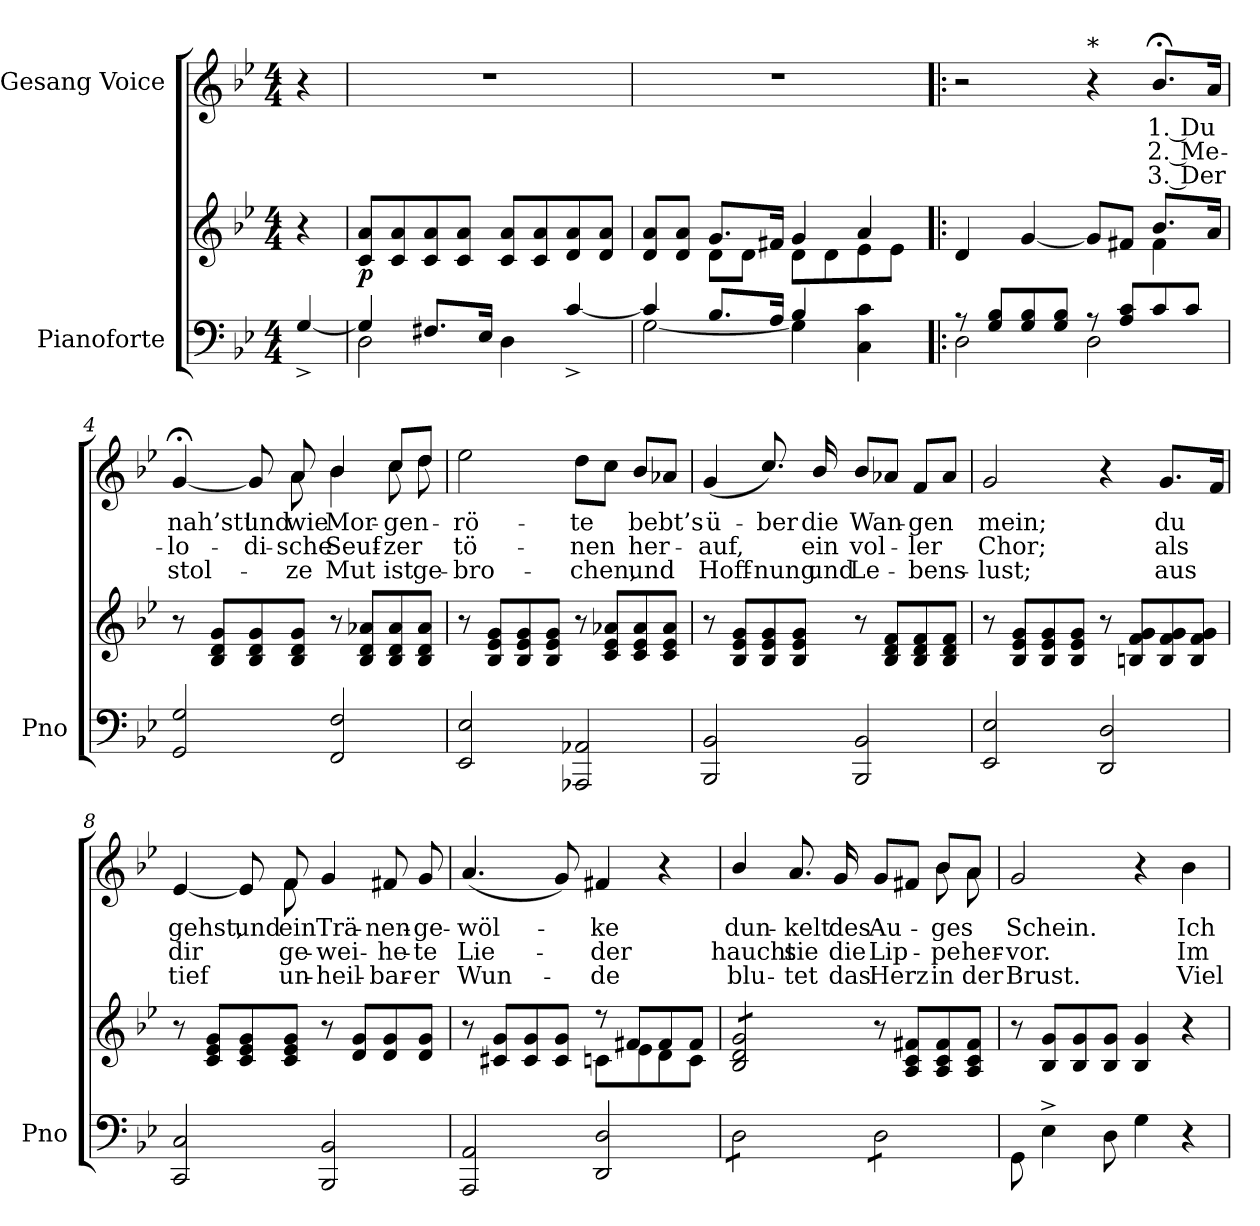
**kern	**kern	**dynam	**kern	**text	**text	**text
*part2	*part2	*part2	*part1	*part1	*part1	*part1
*staff3	*staff2	*staff2/3	*staff1	*staff1	*staff1	*staff1
*I"Pianoforte	*	*	*I"Gesang Voice	*	*	*
*I'Pno	*	*	*	*	*	*
*clefF4	*clefG2	*	*clefG2	*	*	*
*k[b-e-]	*k[b-e-]	*	*k[b-e-]	*	*	*
*M4/4	*M4/4	*	*M4/4	*	*	*
=	=	=	=	=	=	=
[>4G^>/	4r	.	4r	.	.	.
=1	=1	=1	=1	=1	=1	=1
*^	*	*	*	*	*	*
!	!	!	!LO:DY:b	!	!	!	!
4G/]	2D\	8c/ 8a/L	p	1r	.	.	.
.	.	8c/ 8a/	.	.	.	.	.
8.F#X/L	.	8c/ 8a/	.	.	.	.	.
.	.	8c/ 8a/J	.	.	.	.	.
16E-/Jk	.	.	.	.	.	.	.
4D\	2ryy	8c/ 8a/L	.	.	.	.	.
.	.	8c/ 8a/	.	.	.	.	.
[4c^>/	.	8d/ 8a/	.	.	.	.	.
.	.	8d/ 8a/J	.	.	.	.	.
=2	=2	=2	=2	=2	=2	=2	=2
*	*	*^	*	*	*	*	*
4c/]	[2G\	8d/ 8a/L	4ryy	.	1r	.	.	.
.	.	8d/ 8a/J	.	.	.	.	.	.
8.B-/L	.	8.g/L	8d\L	.	.	.	.	.
.	.	.	8d\J	.	.	.	.	.
16A/Jk	.	16f#X/Jk	.	.	.	.	.	.
4B-/	4G\]	4g/	8d\L	.	.	.	.	.
.	.	.	8d\	.	.	.	.	.
4C\ 4c\	4ryy	4a/	8e-\	.	.	.	.	.
.	.	.	8e-\J	.	.	.	.	.
=3!|:	=3!|:	=3!|:	=3!|:	=3!|:	=3!|:	=3!|:	=3!|:	=3!|:
8r	2D\	4d/	2.ryy	.	2r	.	.	.
8G/ 8B-/L	.	.	.	.	.	.	.	.
8G/ 8B-/	.	[<4g/	.	.	.	.	.	.
8G/ 8B-/J	.	.	.	.	.	.	.	.
!	!	!	!	!	!LO:TX:a:t=*	!	!	!
8r	2D\	8g/L]	.	.	4r	.	.	.
8A/ 8c/L	.	8f#X/J	.	.	.	.	.	.
8c/	.	8.b-/L	4f#\	.	8.b-;</L	1. Du	2. Me-	3. Der
8c/J	.	.	.	.	.	.	.	.
.	.	16a/Jk	.	.	16a/Jk	.	.	.
*v	*v	*	*	*	*	*	*	*
*	*v	*v	*	*	*	*	*
=4	=4	=4	=4	=4	=4	=4
*	*	*	*^	*	*	*
2GG/ 2G/	8r	.	[4g;</	4.ryy	nah’st!	-lo-	stol-
.	8B-/ 8d/ 8g/L	.	.	.	.	.	.
.	8B-/ 8d/ 8g/	.	8g/]	.	und	-di-	.
.	8B-/ 8d/ 8g/J	.	8a/	8a\	wie	-sche	-ze
2FF/ 2F/	8r	.	4b-/	4b-\	Mor-	Seuf-	Mut
.	8B-/ 8d/ 8a-X/L	.	.	.	.	.	.
.	8B-/ 8d/ 8a-/	.	8cc/L	8cc\	-gen-	-zer	ist
.	8B-/ 8d/ 8a-/J	.	8dd/J	8dd\	.	.	ge-
*	*	*	*v	*v	*	*	*
=5	=5	=5	=5	=5	=5	=5
2EE-/ 2E-/	8r	.	2ee-\	-rö-	tö-	-bro-
.	8B-/ 8e-/ 8g/L	.	.	.	.	.
.	8B-/ 8e-/ 8g/	.	.	.	.	.
.	8B-/ 8e-/ 8g/J	.	.	.	.	.
2AAA-X/ 2AA-X/	8r	.	8dd\L	-te	-nen	-chen,
.	8c/ 8e-/ 8a-X/L	.	8cc\J	.	.	.
.	8c/ 8e-/ 8a-/	.	8b-/L	bebt’s	her-	und
.	8c/ 8e-/ 8a-/J	.	8a-X/J	.	.	.
=6	=6	=6	=6	=6	=6	=6
2BBB-/ 2BB-/	8r	.	(4g/	ü-	-auf,	Hoff-
.	8B-/ 8e-/ 8g/L	.	.	.	.	.
.	8B-/ 8e-/ 8g/	.	8.cc/)	-ber	.	-nung
.	8B-/ 8e-/ 8g/J	.	.	.	.	.
.	.	.	16b-/	die	ein	und
2BBB-/ 2BB-/	8r	.	8b-/L	Wan-	vol-	Le-
.	8B-/ 8d/ 8f/L	.	8a-X/J	.	.	.
.	8B-/ 8d/ 8f/	.	8f/L	-gen	-ler	-bens-
.	8B-/ 8d/ 8f/J	.	8a-/J	.	.	.
=7	=7	=7	=7	=7	=7	=7
2EE-/ 2E-/	8r	.	2g/	mein;	Chor;	-lust;
.	8B-/ 8e-/ 8g/L	.	.	.	.	.
.	8B-/ 8e-/ 8g/	.	.	.	.	.
.	8B-/ 8e-/ 8g/J	.	.	.	.	.
2DD/ 2D/	8r	.	4r	.	.	.
.	8Bn/ 8f/ 8g/L	.	.	.	.	.
.	8B/ 8f/ 8g/	.	8.g/L	du	als	aus
.	8B/ 8f/ 8g/J	.	.	.	.	.
.	.	.	16f/Jk	.	.	.
=8	=8	=8	=8	=8	=8	=8
*	*	*	*^	*	*	*
2CC/ 2C/	8r	.	[4e-/	4.ryy	gehst,	dir	tief
.	8c/ 8e-/ 8g/L	.	.	.	.	.	.
.	8c/ 8e-/ 8g/	.	8e-/]	.	und	.	.
.	8c/ 8e-/ 8g/J	.	8f/	8f\	ein	ge-	un-
2BBB-/ 2BB-/	8r	.	4g/	2ryy	Trä-	-wei-	-heil-
.	8d/ 8g/L	.	.	.	.	.	.
.	8d/ 8g/	.	8f#X/	.	-nen-	-he-	-bar-
.	8d/ 8g/J	.	8g/	.	-ge-	-te	-er
*	*	*	*v	*v	*	*	*
=9	=9	=9	=9	=9	=9	=9
*	*^	*	*	*	*	*
2AAA/ 2AA/	8r	2ryy	.	(4.a/	-wöl-	Lie-	Wun-
.	8c#X/ 8g/L	.	.	.	.	.	.
.	8c#/ 8g/	.	.	.	.	.	.
.	8c#/ 8g/J	.	.	8g/)	.	.	.
2DD/ 2D/	8r	8cn\L	.	4f#X/	-ke	-der	-de
.	8f#X/L	8e-\	.	.	.	.	.
.	8f#/	8d\	.	4r	.	.	.
.	8f#/J	8c\J	.	.	.	.	.
*	*v	*v	*	*	*	*	*
=10	=10	=10	=10	=10	=10	=10
*	*	*	*^	*	*	*
*tremolo	*	*	*	*	*	*	*
*	*tremolo	*	*	*	*	*	*
8D\L	8B-/ 8d/ 8g/L	.	4b-/	2.ryy	dun-	haucht	blu-
8D\	8B-/ 8d/ 8g/	.	.	.	.	.	.
8D\	8B-/ 8d/ 8g/	.	8.a/	.	-kelt	sie	-tet
8D\J	8B-/ 8d/ 8g/J	.	.	.	.	.	.
*	*Xtremolo	*	*	*	*	*	*
.	.	.	16g/	.	des	die	das
8D\L	8r	.	8g/L	.	Au-	Lip-	Herz
8D\	8A/ 8c/ 8f#X/L	.	8f#X/J	.	.	.	.
8D\	8A/ 8c/ 8f#/	.	8b-/L	8b-\	-ges	-pe	in
8D\J	8A/ 8c/ 8f#/J	.	8a/J	8a\	.	her-	der
*Xtremolo	*	*	*	*	*	*	*
*	*	*	*v	*v	*	*	*
=11	=11	=11	=11	=11	=11	=11
8GG\	8r	.	2g/	Schein.	-vor.	Brust.
4E-^\	8B-/ 8g/L	.	.	.	.	.
.	8B-/ 8g/	.	.	.	.	.
8D\	8B-/ 8g/J	.	.	.	.	.
4G\	4B-/ 4g/	.	4r	.	.	.
4r	4r	.	4b-\	Ich	Im	Viel
=	=	=	=	=	=	=
*-	*-	*-	*-	*-	*-	*-
